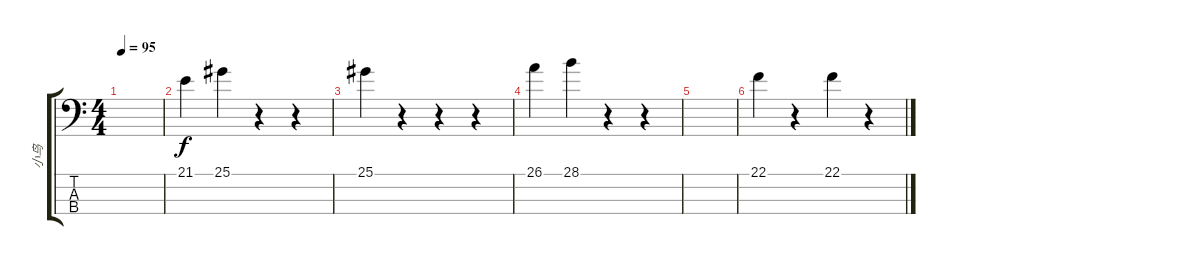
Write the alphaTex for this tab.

\track ("小鸟" "小鸟") {instrument birdtweet}
\staff {score tabs}
\tuning (G2 D2 A1 E1) {hide}
\ts (4 4)
\tempo 95
\clef f4
\ks c
|
21.1.4 25.1.4 r.4 r.4 |
25.1.4{volume 10 balance 16} r.4 r.4 r.4 |
26.1.4 28.1.4 r.4 r.4 |
|
22.1.4{balance 0} r.4 22.1.4{balance 11} r.4
